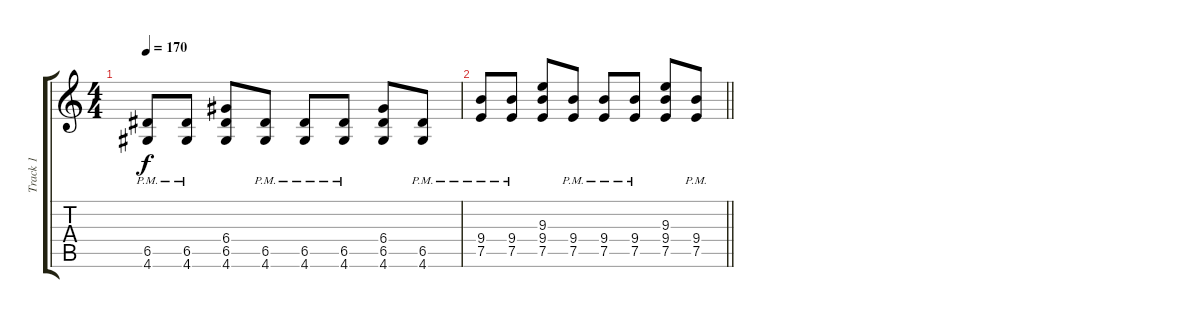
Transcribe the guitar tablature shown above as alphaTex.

\track ("Track 1" "Track 1") {instrument distortionguitar}
\staff {score tabs}
\tuning (E4 B3 G3 D3 A2 E2) {hide}
\ts (4 4)
\tempo 170
\clef g2
\ks c
(6.5{pm} 4.6{pm}).8{dy f} (6.5{pm} 4.6{pm}).8 (6.4 6.5 4.6).8 (6.5{pm} 4.6{pm}).8 (6.5{pm} 4.6{pm}).8 (6.5{pm} 4.6{pm}).8 (6.4 6.5 4.6).8 (6.5{pm} 4.6{pm}).8 |
\barLineRight lightlight
(9.4{pm} 7.5{pm}).8 (9.4{pm} 7.5{pm}).8 (9.3 9.4 7.5).8 (9.4{pm} 7.5{pm}).8 (9.4{pm} 7.5{pm}).8 (9.4{pm} 7.5{pm}).8 (9.3 9.4 7.5).8 (9.4{pm} 7.5{pm}).8
